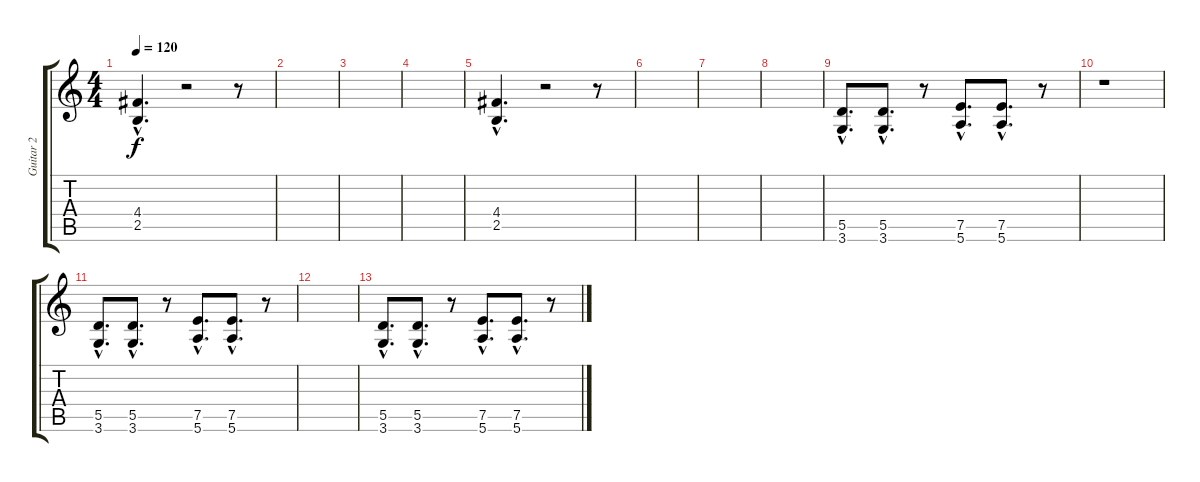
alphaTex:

\track ("Guitar 2" "Guitar 2") {instrument distortionguitar}
\staff {score tabs}
\tuning (E4 B3 G3 D3 A2 E2) {hide}
\ts (4 4)
\tempo 120
\clef g2
\ks c
(4.4{hac} 2.5{hac}).4{d dy f} r.2 r.8 |
|
|
|
(4.4{hac} 2.5{hac}).4{d} r.2 r.8 |
|
|
|
(5.5{hac} 3.6{hac}).8{d} (5.5{hac} 3.6{hac}).8{d} r.8 (7.5{hac} 5.6{hac}).8{d} (7.5{hac} 5.6{hac}).8{d} r.8 |
r.1 |
(5.5{hac} 3.6{hac}).8{d} (5.5{hac} 3.6{hac}).8{d} r.8 (7.5{hac} 5.6{hac}).8{d} (7.5{hac} 5.6{hac}).8{d} r.8 |
|
(5.5{hac} 3.6{hac}).8{d} (5.5{hac} 3.6{hac}).8{d} r.8 (7.5{hac} 5.6{hac}).8{d} (7.5{hac} 5.6{hac}).8{d} r.8
